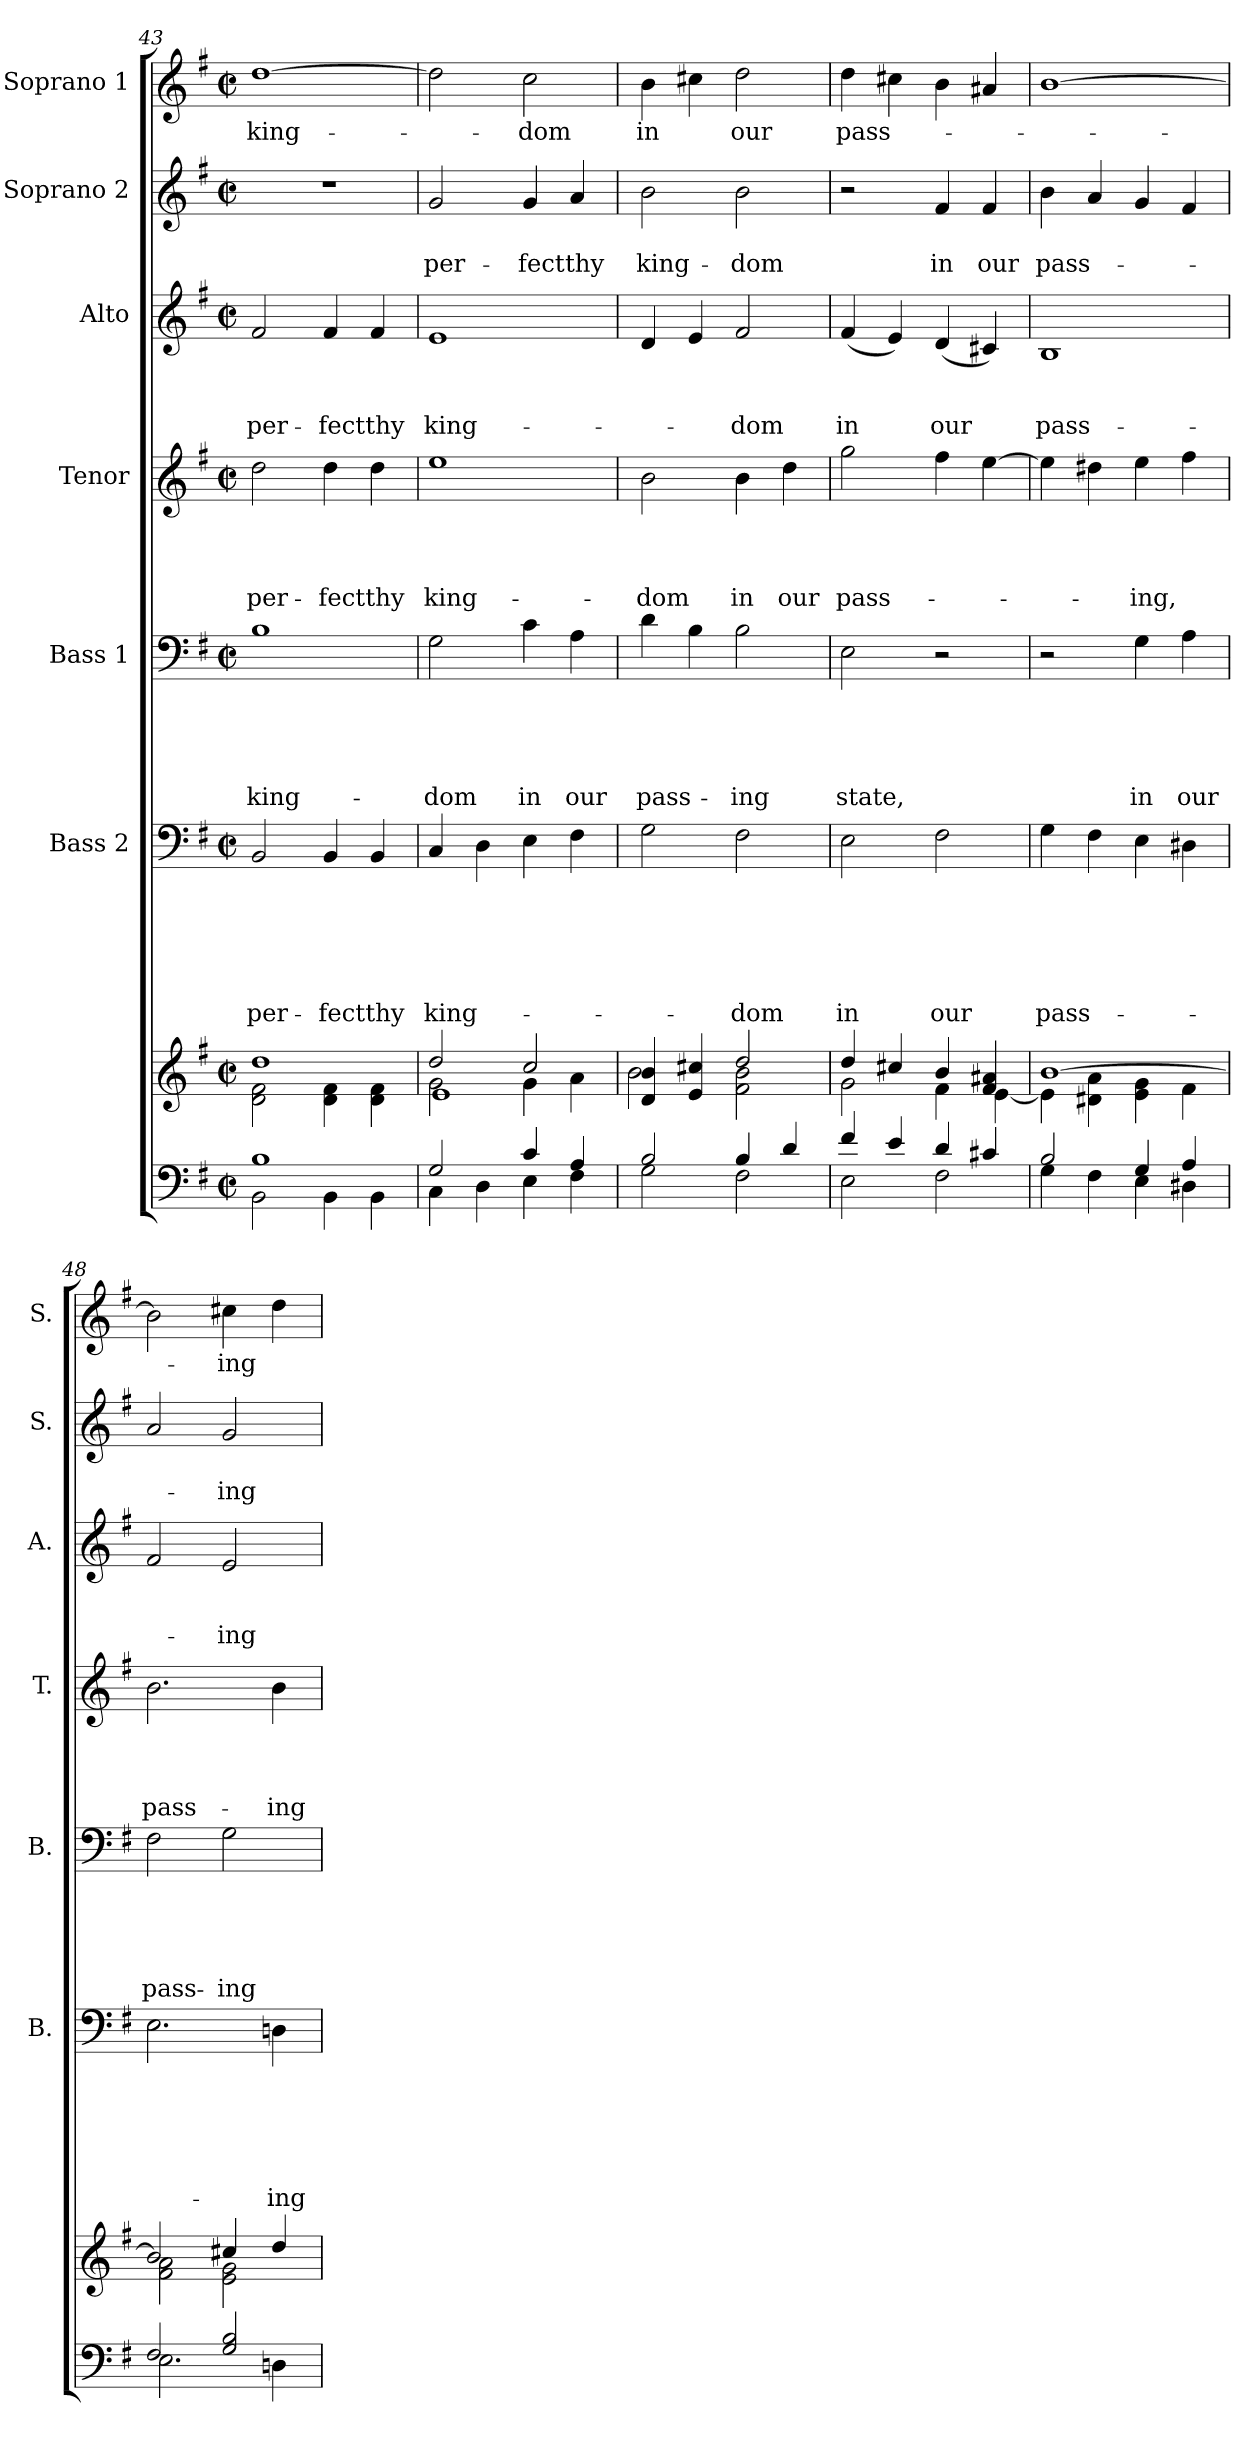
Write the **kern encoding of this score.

**kern	**kern	**kern	**text	**text	**text	**text	**text	**text	**kern	**text	**text	**text	**text	**text	**kern	**text	**text	**text	**text	**kern	**text	**text	**text	**kern	**text	**text	**kern	**text
*part8	*part7	*part6	*part6	*part6	*part6	*part6	*part6	*part6	*part5	*part5	*part5	*part5	*part5	*part5	*part4	*part4	*part4	*part4	*part4	*part3	*part3	*part3	*part3	*part2	*part2	*part2	*part1	*part1
*staff8	*staff7	*staff6	*staff6	*staff6	*staff6	*staff6	*staff6	*staff6	*staff5	*staff5	*staff5	*staff5	*staff5	*staff5	*staff4	*staff4	*staff4	*staff4	*staff4	*staff3	*staff3	*staff3	*staff3	*staff2	*staff2	*staff2	*staff1	*staff1
*	*	*I"Bass 2	*	*	*	*	*	*	*I"Bass 1	*	*	*	*	*	*I"Tenor	*	*	*	*	*I"Alto	*	*	*	*I"Soprano 2	*	*	*I"Soprano 1	*
*	*	*I'B.	*	*	*	*	*	*	*I'B.	*	*	*	*	*	*I'T.	*	*	*	*	*I'A.	*	*	*	*I'S.	*	*	*I'S.	*
*clefF4	*clefG2	*clefF4	*	*	*	*	*	*	*clefF4	*	*	*	*	*	*clefG2	*	*	*	*	*clefG2	*	*	*	*clefG2	*	*	*clefG2	*
*k[f#]	*k[f#]	*k[f#]	*	*	*	*	*	*	*k[f#]	*	*	*	*	*	*k[f#]	*	*	*	*	*k[f#]	*	*	*	*k[f#]	*	*	*k[f#]	*
*G:	*G:	*G:	*	*	*	*	*	*	*G:	*	*	*	*	*	*G:	*	*	*	*	*G:	*	*	*	*G:	*	*	*G:	*
*M2/2	*M2/2	*M2/2	*	*	*	*	*	*	*M2/2	*	*	*	*	*	*M2/2	*	*	*	*	*M2/2	*	*	*	*M2/2	*	*	*M2/2	*
*met(c|)	*met(c|)	*met(c|)	*	*	*	*	*	*	*met(c|)	*	*	*	*	*	*met(c|)	*	*	*	*	*met(c|)	*	*	*	*met(c|)	*	*	*met(c|)	*
=43	=43	=43	=43	=43	=43	=43	=43	=43	=43	=43	=43	=43	=43	=43	=43	=43	=43	=43	=43	=43	=43	=43	=43	=43	=43	=43	=43	=43
*^	*^	*	*	*	*	*	*	*	*	*	*	*	*	*	*	*	*	*	*	*	*	*	*	*	*	*	*	*
!	!	!	!	!	!	!	!	!	!	!LO:LY:b	!	!	!	!	!	!LO:LY:b	!	!	!	!	!LO:LY:b	!	!	!	!LO:LY:b	!	!	!	!	!LO:LY:b
1B	2BB\	1dd	2d\ 2f#\	2BB/	.	.	.	.	.	per-	1B	.	.	.	.	king-	2dd\	.	.	.	per-	2f#/	.	.	per-	1r	.	.	[>1dd	king-
!	!	!	!	!	!	!	!	!	!	!LO:LY:b	!	!	!	!	!	!	!	!	!	!	!LO:LY:b	!	!	!	!LO:LY:b	!	!	!	!	!
.	4BB\	.	4d\ 4f#\	4BB/	.	.	.	.	.	-fect	.	.	.	.	.	.	4dd\	.	.	.	-fect	4f#/	.	.	-fect	.	.	.	.	.
!	!	!	!	!	!	!	!	!	!	!LO:LY:b	!	!	!	!	!	!	!	!	!	!	!LO:LY:b	!	!	!	!LO:LY:b	!	!	!	!	!
.	4BB\	.	4d\ 4f#\	4BB/	.	.	.	.	.	thy	.	.	.	.	.	.	4dd\	.	.	.	thy	4f#/	.	.	thy	.	.	.	.	.
!!LO:PB:g=z
=44	=44	=44	=44	=44	=44	=44	=44	=44	=44	=44	=44	=44	=44	=44	=44	=44	=44	=44	=44	=44	=44	=44	=44	=44	=44	=44	=44	=44	=44	=44
*	*	*	*^	*	*	*	*	*	*	*	*	*	*	*	*	*	*	*	*	*	*	*	*	*	*	*	*	*	*	*
!	!	!	!	!	!	!	!	!	!	!	!LO:LY:b	!	!	!	!	!	!LO:LY:b	!	!	!	!	!LO:LY:b	!	!	!	!LO:LY:b	!	!	!LO:LY:b	!	!
2G/	4C\	2dd/	2g\	1e	4C/	.	.	.	.	.	king-	2G\	.	.	.	.	-dom	1ee	.	.	.	king-	1e	.	.	king-	2g/	.	per-	2dd\]	.
.	4D\	.	.	.	4D\	.	.	.	.	.	.	.	.	.	.	.	.	.	.	.	.	.	.	.	.	.	.	.	.	.	.
!	!	!	!	!	!	!	!	!	!	!	!	!	!	!	!	!	!LO:LY:b	!	!	!	!	!	!	!	!	!	!	!	!LO:LY:b	!	!LO:LY:b
4c/	4E\	2cc/	4g\	.	4E\	.	.	.	.	.	.	4c\	.	.	.	.	in	.	.	.	.	.	.	.	.	.	4g/	.	-fect	2cc\	-dom
!	!	!	!	!	!	!	!	!	!	!	!	!	!	!	!	!	!LO:LY:b	!	!	!	!	!	!	!	!	!	!	!	!LO:LY:b	!	!
4A/	4F#\	.	4a\	.	4F#\	.	.	.	.	.	.	4A\	.	.	.	.	our	.	.	.	.	.	.	.	.	.	4a/	.	thy	.	.
*	*	*	*v	*v	*	*	*	*	*	*	*	*	*	*	*	*	*	*	*	*	*	*	*	*	*	*	*	*	*	*	*
=45	=45	=45	=45	=45	=45	=45	=45	=45	=45	=45	=45	=45	=45	=45	=45	=45	=45	=45	=45	=45	=45	=45	=45	=45	=45	=45	=45	=45	=45	=45
!	!	!	!	!	!	!	!	!	!	!	!	!	!	!	!	!LO:LY:b	!	!	!	!	!LO:LY:b	!	!	!	!	!	!	!LO:LY:b	!	!LO:LY:b
2B/	2G\	4d/ 4b/	2b\	2G\	.	.	.	.	.	.	4d\	.	.	.	.	pass-	2b\	.	.	.	-dom	4d/	.	.	.	2b\	.	king-	4b\	in
.	.	4e/ 4cc#X/	.	.	.	.	.	.	.	.	4B\	.	.	.	.	.	.	.	.	.	.	4e/	.	.	.	.	.	.	4cc#X\	.
!	!	!	!	!	!	!	!	!	!	!LO:LY:b	!	!	!	!	!	!LO:LY:b	!	!	!	!	!LO:LY:b	!	!	!	!LO:LY:b	!	!	!LO:LY:b	!	!LO:LY:b
4B/	2F#\	2dd/	2f#\ 2b\	2F#\	.	.	.	.	.	-dom	2B\	.	.	.	.	-ing	4b\	.	.	.	in	2f#/	.	.	-dom	2b\	.	-dom	2dd\	our
!	!	!	!	!	!	!	!	!	!	!	!	!	!	!	!	!	!	!	!	!	!LO:LY:b	!	!	!	!	!	!	!	!	!
4d/	.	.	.	.	.	.	.	.	.	.	.	.	.	.	.	.	4dd\	.	.	.	our	.	.	.	.	.	.	.	.	.
=46	=46	=46	=46	=46	=46	=46	=46	=46	=46	=46	=46	=46	=46	=46	=46	=46	=46	=46	=46	=46	=46	=46	=46	=46	=46	=46	=46	=46	=46	=46
!	!	!	!	!	!	!	!	!	!	!LO:LY:b	!	!	!	!	!	!LO:LY:b	!	!	!	!	!LO:LY:b	!	!	!	!LO:LY:b	!	!	!	!	!LO:LY:b
4f#/	2E\	4dd/	2g\	2E\	.	.	.	.	.	in	2E\	.	.	.	.	state,	2gg\	.	.	.	pass-	(<4f#/	.	.	in	2r	.	.	4dd\	pass-
4e/	.	4cc#X/	.	.	.	.	.	.	.	.	.	.	.	.	.	.	.	.	.	.	.	4e/)	.	.	.	.	.	.	4cc#X\	.
!	!	!	!	!	!	!	!	!	!	!LO:LY:b	!	!	!	!	!	!	!	!	!	!	!	!	!	!	!LO:LY:b	!	!	!LO:LY:b	!	!
4d/	2F#\	4b/	4f#\	2F#\	.	.	.	.	.	our	2r	.	.	.	.	.	4ff#\	.	.	.	.	(<4d/	.	.	our	4f#/	.	in	4b\	.
!	!	!	!	!	!	!	!	!	!	!	!	!	!	!	!	!	!	!	!	!	!	!	!	!	!	!	!	!LO:LY:b	!	!
4c#X/	.	4f#/ 4a#X/	[<4e\	.	.	.	.	.	.	.	.	.	.	.	.	.	[>4ee\	.	.	.	.	4c#X/)	.	.	.	4f#/	.	our	4a#X/	.
=47	=47	=47	=47	=47	=47	=47	=47	=47	=47	=47	=47	=47	=47	=47	=47	=47	=47	=47	=47	=47	=47	=47	=47	=47	=47	=47	=47	=47	=47	=47
!	!	!	!	!	!	!	!	!	!	!LO:LY:b	!	!	!	!	!	!	!	!	!	!	!	!	!	!	!LO:LY:b	!	!	!LO:LY:b	!	!
2B/	4G\	[>1b	4e\]	4G\	.	.	.	.	.	pass-	2r	.	.	.	.	.	4ee\]	.	.	.	.	1B	.	.	pass-	4b\	.	pass-	[>1b	.
.	4F#\	.	4d#X\ 4a\	4F#\	.	.	.	.	.	.	.	.	.	.	.	.	4dd#X\	.	.	.	.	.	.	.	.	4a/	.	.	.	.
!	!	!	!	!	!	!	!	!	!	!	!	!	!	!	!	!LO:LY:b	!	!	!	!	!LO:LY:b	!	!	!	!	!	!	!	!	!
4G/	4E\	.	4e\ 4g\	4E\	.	.	.	.	.	.	4G\	.	.	.	.	in	4ee\	.	.	.	-ing,	.	.	.	.	4g/	.	.	.	.
!	!	!	!	!	!	!	!	!	!	!	!	!	!	!	!	!LO:LY:b	!	!	!	!	!	!	!	!	!	!	!	!	!	!
4A/	4D#X\	.	4f#\	4D#X\	.	.	.	.	.	.	4A\	.	.	.	.	our	4ff#\	.	.	.	.	.	.	.	.	4f#/	.	.	.	.
=48	=48	=48	=48	=48	=48	=48	=48	=48	=48	=48	=48	=48	=48	=48	=48	=48	=48	=48	=48	=48	=48	=48	=48	=48	=48	=48	=48	=48	=48	=48
!	!	!	!	!	!	!	!	!	!	!	!	!	!	!	!	!LO:LY:b	!	!	!	!	!LO:LY:b	!	!	!	!	!	!	!	!	!
2F#/	2.E\	2b/]	2f#\ 2a\	2.E\	.	.	.	.	.	.	2F#\	.	.	.	.	pass-	2.b\	.	.	.	pass-	2f#/	.	.	.	2a/	.	.	2b\]	.
!	!	!	!	!	!	!	!	!	!	!	!	!	!	!	!	!LO:LY:b	!	!	!	!	!	!	!	!	!LO:LY:b	!	!	!LO:LY:b	!	!LO:LY:b
2G/ 2B/	.	4cc#X/	2e\ 2g\	.	.	.	.	.	.	.	2G\	.	.	.	.	-ing	.	.	.	.	.	2e/	.	.	-ing	2g/	.	-ing	4cc#X\	-ing
!	!	!	!	!	!	!	!	!	!	!LO:LY:b	!	!	!	!	!	!	!	!	!	!	!LO:LY:b	!	!	!	!	!	!	!	!	!
.	4Dn\	4dd/	.	4Dn\	.	.	.	.	.	-ing	.	.	.	.	.	.	4b\	.	.	.	-ing	.	.	.	.	.	.	.	4dd\	.
*v	*v	*	*	*	*	*	*	*	*	*	*	*	*	*	*	*	*	*	*	*	*	*	*	*	*	*	*	*	*	*
*	*v	*v	*	*	*	*	*	*	*	*	*	*	*	*	*	*	*	*	*	*	*	*	*	*	*	*	*	*	*
=	=	=	=	=	=	=	=	=	=	=	=	=	=	=	=	=	=	=	=	=	=	=	=	=	=	=	=	=
*-	*-	*-	*-	*-	*-	*-	*-	*-	*-	*-	*-	*-	*-	*-	*-	*-	*-	*-	*-	*-	*-	*-	*-	*-	*-	*-	*-	*-
